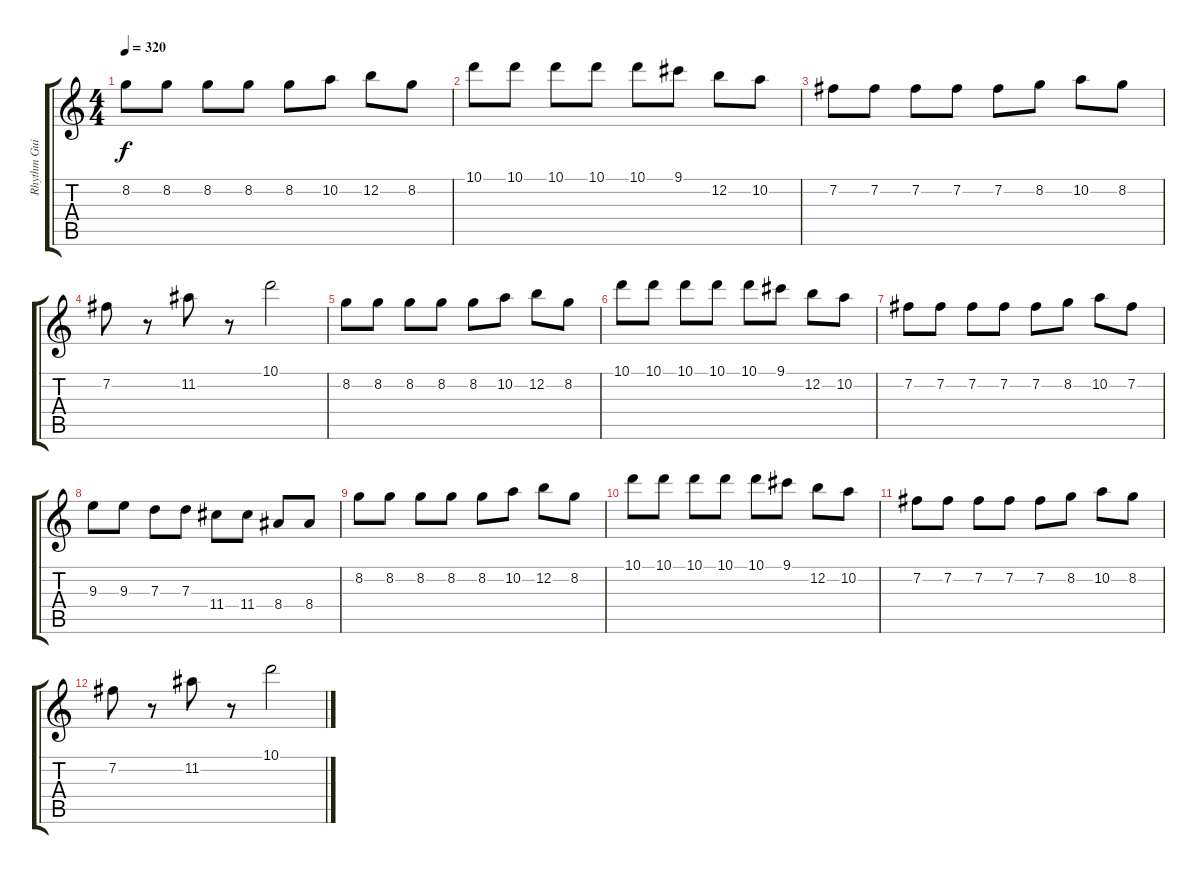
\track ("Rhythm Guitar" "Rhythm Gui") {instrument distortionguitar}
\staff {score tabs}
\tuning (E4 B3 G3 D3 A2 E2) {hide}
\ts (4 4)
\tempo 320
\clef g2
\ks c
8.2.8{dy f} 8.2.8 8.2.8 8.2.8 8.2.8 10.2.8 12.2.8 8.2.8 |
10.1.8 10.1.8 10.1.8 10.1.8 10.1.8 9.1.8 12.2.8 10.2.8 |
7.2.8 7.2.8 7.2.8 7.2.8 7.2.8 8.2.8 10.2.8 8.2.8 |
7.2.8 r.8 11.2.8 r.8 10.1.2 |
8.2.8 8.2.8 8.2.8 8.2.8 8.2.8 10.2.8 12.2.8 8.2.8 |
10.1.8 10.1.8 10.1.8 10.1.8 10.1.8 9.1.8 12.2.8 10.2.8 |
7.2.8 7.2.8 7.2.8 7.2.8 7.2.8 8.2.8 10.2.8 7.2.8 |
9.3.8 9.3.8 7.3.8 7.3.8 11.4.8 11.4.8 8.4.8 8.4.8 |
8.2.8 8.2.8 8.2.8 8.2.8 8.2.8 10.2.8 12.2.8 8.2.8 |
10.1.8 10.1.8 10.1.8 10.1.8 10.1.8 9.1.8 12.2.8 10.2.8 |
7.2.8 7.2.8 7.2.8 7.2.8 7.2.8 8.2.8 10.2.8 8.2.8 |
7.2.8 r.8 11.2.8 r.8 10.1.2
